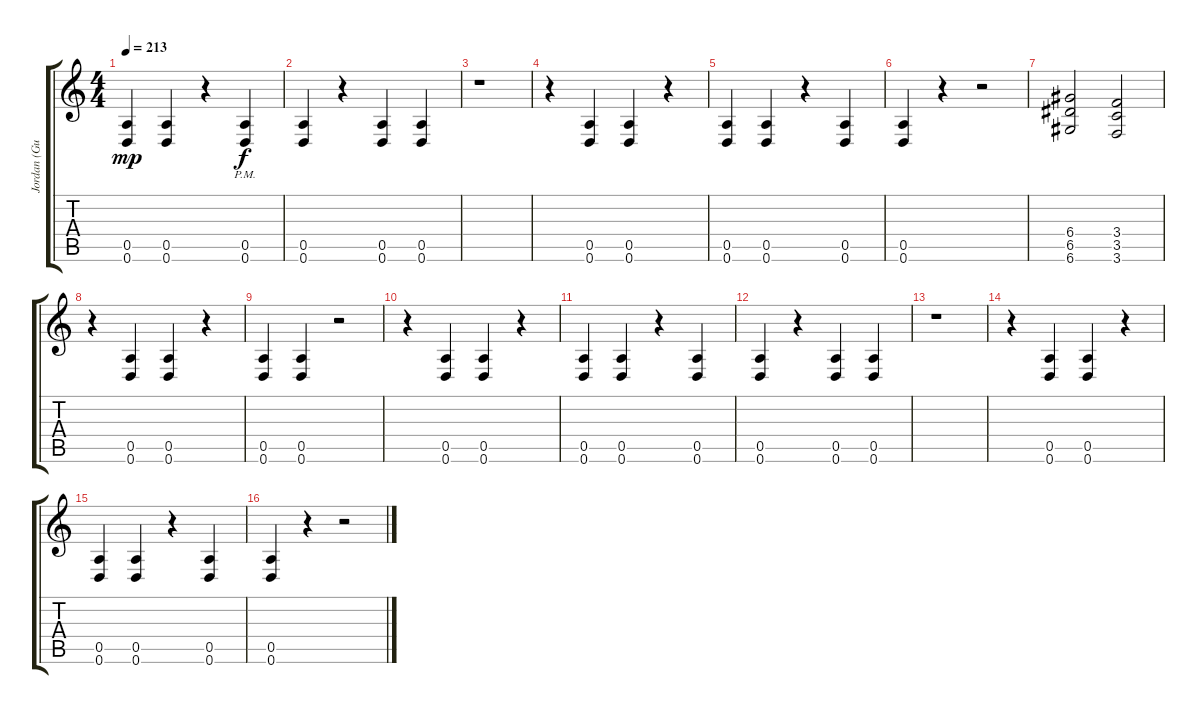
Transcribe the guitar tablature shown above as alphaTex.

\track ("Jordan (Guitar left)" "Jordan (Gu") {instrument distortionguitar}
\staff {score tabs}
\tuning (E4 B3 G3 D3 A2 D2) {hide}
\ts (4 4)
\tempo 213
\clef g2
\ks c
(0.5 0.6).4{dy mp} (0.5 0.6).4 r.4 (0.5{pm} 0.6{pm}).4{dy f} |
(0.5 0.6).4 r.4 (0.5 0.6).4 (0.5 0.6).4 |
r.1 |
r.4 (0.5 0.6).4 (0.5 0.6).4 r.4 |
(0.5 0.6).4 (0.5 0.6).4 r.4 (0.5 0.6).4 |
(0.5 0.6).4 r.4 r.2 |
(6.4 6.5 6.6).2 (3.4 3.5 3.6).2 |
r.4 (0.5 0.6).4 (0.5 0.6).4 r.4 |
(0.5 0.6).4 (0.5 0.6).4 r.2 |
r.4 (0.5 0.6).4 (0.5 0.6).4 r.4 |
(0.5 0.6).4 (0.5 0.6).4 r.4 (0.5 0.6).4 |
(0.5 0.6).4 r.4 (0.5 0.6).4 (0.5 0.6).4 |
r.1 |
r.4 (0.5 0.6).4 (0.5 0.6).4 r.4 |
(0.5 0.6).4 (0.5 0.6).4 r.4 (0.5 0.6).4 |
(0.5 0.6).4 r.4 r.2
